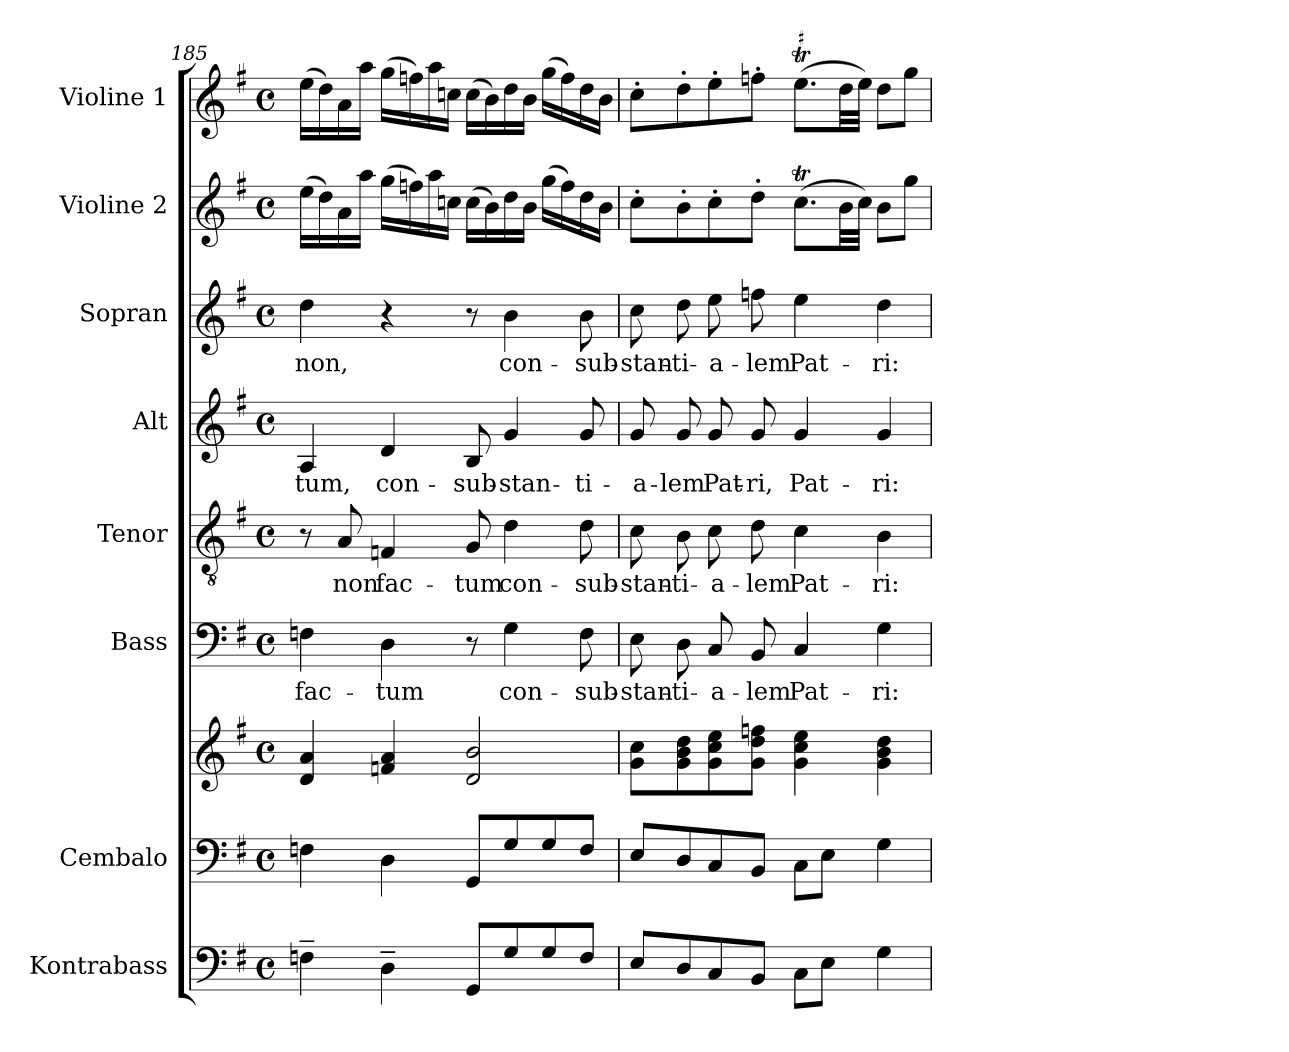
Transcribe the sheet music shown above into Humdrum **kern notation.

**kern	**kern	**kern	**kern	**text	**kern	**text	**kern	**text	**kern	**text	**kern	**kern
*part8	*part7	*part7	*part6	*part6	*part5	*part5	*part4	*part4	*part3	*part3	*part2	*part1
*staff9	*staff8	*staff7	*staff6	*staff6	*staff5	*staff5	*staff4	*staff4	*staff3	*staff3	*staff2	*staff1
*I"Kontrabass	*I"Cembalo	*	*I"Bass	*	*I"Tenor	*	*I"Alt	*	*I"Sopran	*	*I"Violine 2	*I"Violine 1
*I'Kb.	*I'Cemb.	*	*I'B.	*	*I'T.	*	*I'A.	*	*I'S.	*	*I'Vl. 2	*I'Vl. 1
!!LO:PB:g=z
*clefF4	*clefF4	*clefG2	*clefF4	*	*clefGv2	*	*clefG2	*	*clefG2	*	*clefG2	*clefG2
*ITrd7c12	*	*	*	*	*	*	*	*	*	*	*	*
*k[f#]	*k[f#]	*k[f#]	*k[f#]	*	*k[f#]	*	*k[f#]	*	*k[f#]	*	*k[f#]	*k[f#]
*G:	*G:	*G:	*G:	*	*G:	*	*G:	*	*G:	*	*G:	*G:
*M4/4	*M4/4	*M4/4	*M4/4	*	*M4/4	*	*M4/4	*	*M4/4	*	*M4/4	*M4/4
*met(c)	*met(c)	*met(c)	*met(c)	*	*met(c)	*	*met(c)	*	*met(c)	*	*met(c)	*met(c)
=185	=185	=185	=185	=185	=185	=185	=185	=185	=185	=185	=185	=185
!	!	!	!	!LO:LY:b	!	!	!	!LO:LY:b	!	!LO:LY:b	!	!
4FFn~>\	4Fn\	4d/ 4a/	4Fn\	fac-	8r	.	4A/	-tum,	4dd\	non,	(>16ee\LL	(>16ee\LL
.	.	.	.	.	.	.	.	.	.	.	16dd\)	16dd\)
!	!	!	!	!	!	!LO:LY:b	!	!	!	!	!	!
.	.	.	.	.	8A/	non	.	.	.	.	16a\	16a\
.	.	.	.	.	.	.	.	.	.	.	16aa\JJ	16aa\JJ
!	!	!	!	!LO:LY:b	!	!LO:LY:b	!	!LO:LY:b	!	!	!	!
4DD~>\	4D\	4fn/ 4a/	4D\	-tum	4Fn/	fac-	4d/	con-	4r	.	(>16gg\LL	(>16gg\LL
.	.	.	.	.	.	.	.	.	.	.	16ffn\)	16ffn\)
.	.	.	.	.	.	.	.	.	.	.	16aa\	16aa\
.	.	.	.	.	.	.	.	.	.	.	16ccn\JJ	16ccn\JJ
!	!	!	!	!	!	!LO:LY:b	!	!LO:LY:b	!	!	!	!
8GGG/L	8GG/L	2d/ 2b/	8r	.	8G/	-tum	8B/	-sub-	8r	.	(>16cc\LL	(>16cc\LL
.	.	.	.	.	.	.	.	.	.	.	16b\)	16b\)
!	!	!	!	!LO:LY:b	!	!LO:LY:b	!	!LO:LY:b	!	!LO:LY:b	!	!
8GG/	8G/	.	4G\	con-	4d\	con-	4g/	-stan-	4b\	con-	16dd\	16dd\
.	.	.	.	.	.	.	.	.	.	.	16b\JJ	16b\JJ
8GG/	8G/	.	.	.	.	.	.	.	.	.	(>16gg\LL	(>16gg\LL
.	.	.	.	.	.	.	.	.	.	.	16ff\)	16ff\)
!	!	!	!	!LO:LY:b	!	!LO:LY:b	!	!LO:LY:b	!	!LO:LY:b	!	!
8FF/J	8F/J	.	8F\	-sub-	8d\	-sub-	8g/	-ti-	8b\	-sub-	16dd\	16dd\
.	.	.	.	.	.	.	.	.	.	.	16b\JJ	16b\JJ
=186	=186	=186	=186	=186	=186	=186	=186	=186	=186	=186	=186	=186
!	!	!	!	!LO:LY:b	!	!LO:LY:b	!	!LO:LY:b	!	!LO:LY:b	!	!
8EE/L	8E/L	8g\ 8cc\L	8E\	-stan-	8c\	-stan-	8g/	-a-	8cc\	-stan-	8cc'>\L	8cc'>\L
!	!	!	!	!LO:LY:b	!	!LO:LY:b	!	!LO:LY:b	!	!LO:LY:b	!	!
8DD/	8D/	8g\ 8b\ 8dd\	8D\	-ti-	8B\	-ti-	8g/	-lem	8dd\	-ti-	8b'>\	8dd'>\
!	!	!	!	!LO:LY:b	!	!LO:LY:b	!	!LO:LY:b	!	!LO:LY:b	!	!
8CC/	8C/	8g\ 8cc\ 8ee\	8C/	-a-	8c\	-a-	8g/	Pat-	8ee\	-a-	8cc'>\	8ee'>\
!	!	!	!	!LO:LY:b	!	!LO:LY:b	!	!LO:LY:b	!	!LO:LY:b	!	!
8BBB/J	8BB/J	8g\ 8dd\ 8ffn\J	8BB/	-lem	8d\	-lem	8g/	-ri,	8ffn\	-lem	8dd'>\J	8ffn'>\J
!	!	!	!	!LO:LY:b	!	!LO:LY:b	!	!LO:LY:b	!	!LO:LY:b	!	!
8CC\L	8C\L	4g\ 4cc\ 4ee\	4C/	Pat-	4c\	Pat-	4g/	Pat-	4ee\	Pat-	(>8.ccT\L	(>8.eeT\L
8EE\J	8E\J	.	.	.	.	.	.	.	.	.	.	.
.	.	.	.	.	.	.	.	.	.	.	32b\LL	32dd\LL
.	.	.	.	.	.	.	.	.	.	.	32cc\JJJ)	32ee\JJJ)
!	!	!	!	!LO:LY:b	!	!LO:LY:b	!	!LO:LY:b	!	!LO:LY:b	!	!
4GG\	4G\	4g\ 4b\ 4dd\	4G\	-ri:	4B\	-ri:	4g/	-ri:	4dd\	-ri:	8b\L	8dd\L
.	.	.	.	.	.	.	.	.	.	.	8gg\J	8gg\J
=	=	=	=	=	=	=	=	=	=	=	=	=
*-	*-	*-	*-	*-	*-	*-	*-	*-	*-	*-	*-	*-
